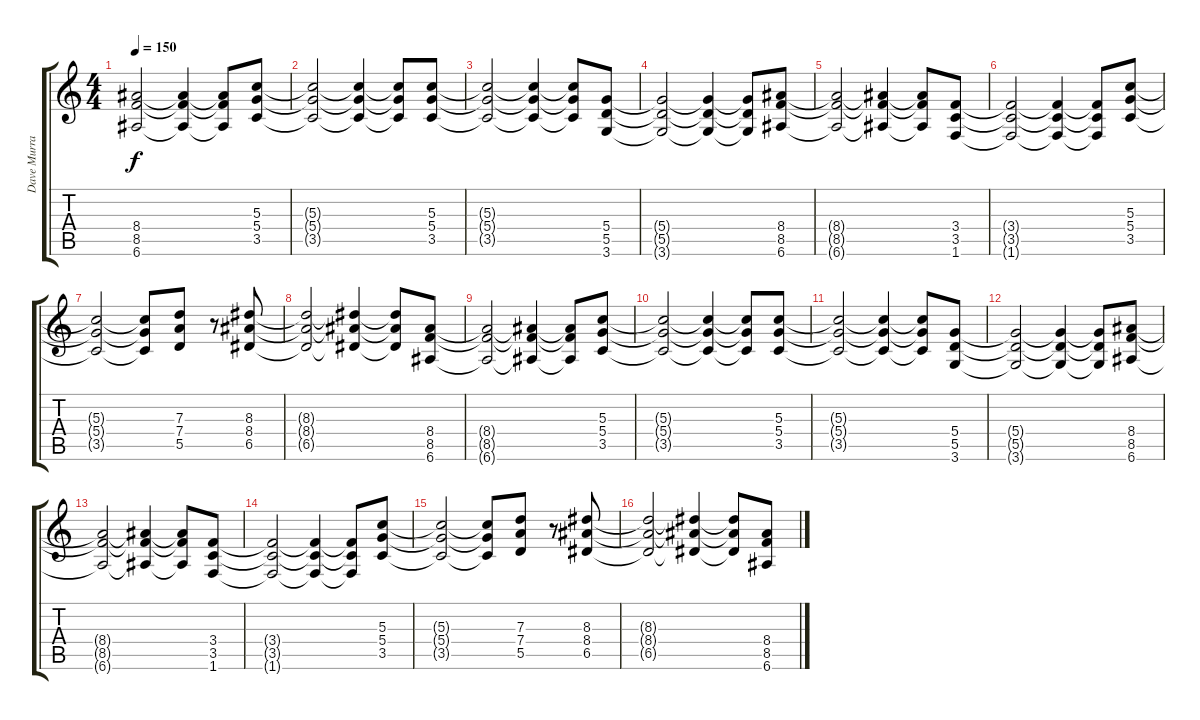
\track ("Dave Murray" "Dave Murra") {instrument distortionguitar}
\staff {score tabs}
\tuning (E4 B3 G3 D3 A2 E2) {hide}
\ts (4 4)
\tempo 150
\clef g2
\ks c
(8.4{t} 8.5{t} 6.6{t}).2{dy f} (8.4{t} 8.5{t} 6.6{t}).4 (8.4{t} 8.5{t} 6.6{t}).8 (5.3 5.4 3.5).8 |
(5.3{t} 5.4{t} 3.5{t}).2 (5.3{t} 5.4{t} 3.5{t}).4 (5.3{t} 5.4{t} 3.5{t}).8 (5.3 5.4 3.5).8 |
(5.3{t} 5.4{t} 3.5{t}).2 (5.3{t} 5.4{t} 3.5{t}).4 (5.3{t} 5.4{t} 3.5{t}).8 (5.4 5.5 3.6).8 |
(5.4{t} 5.5{t} 3.6{t}).2 (5.4{t} 5.5{t} 3.6{t}).4 (5.4{t} 5.5{t} 3.6{t}).8 (8.4 8.5 6.6).8 |
(8.4{t} 8.5{t} 6.6{t}).2 (8.4{t} 8.5{t} 6.6{t}).4 (8.4{t} 8.5{t} 6.6{t}).8 (3.4 3.5 1.6).8 |
(3.4{t} 3.5{t} 1.6{t}).2 (3.4{t} 3.5{t} 1.6{t}).4 (3.4{t} 3.5{t} 1.6{t}).8 (5.3 5.4 3.5).8 |
(5.3{t} 5.4{t} 3.5{t}).2 (5.3{t} 5.4{t} 3.5{t}).8 (7.3 7.4 5.5).8 r.8 (8.3 8.4 6.5).8 |
(8.3{t} 8.4{t} 6.5{t}).2 (8.3{t} 8.4{t} 6.5{t}).4 (8.3{t} 8.4{t} 6.5{t}).8 (8.4 8.5 6.6).8 |
(8.4{t} 8.5{t} 6.6{t}).2 (8.4{t} 8.5{t} 6.6{t}).4 (8.4{t} 8.5{t} 6.6{t}).8 (5.3 5.4 3.5).8 |
(5.3{t} 5.4{t} 3.5{t}).2 (5.3{t} 5.4{t} 3.5{t}).4 (5.3{t} 5.4{t} 3.5{t}).8 (5.3 5.4 3.5).8 |
(5.3{t} 5.4{t} 3.5{t}).2 (5.3{t} 5.4{t} 3.5{t}).4 (5.3{t} 5.4{t} 3.5{t}).8 (5.4 5.5 3.6).8 |
(5.4{t} 5.5{t} 3.6{t}).2 (5.4{t} 5.5{t} 3.6{t}).4 (5.4{t} 5.5{t} 3.6{t}).8 (8.4 8.5 6.6).8 |
(8.4{t} 8.5{t} 6.6{t}).2 (8.4{t} 8.5{t} 6.6{t}).4 (8.4{t} 8.5{t} 6.6{t}).8 (3.4 3.5 1.6).8 |
(3.4{t} 3.5{t} 1.6{t}).2 (3.4{t} 3.5{t} 1.6{t}).4 (3.4{t} 3.5{t} 1.6{t}).8 (5.3 5.4 3.5).8 |
(5.3{t} 5.4{t} 3.5{t}).2 (5.3{t} 5.4{t} 3.5{t}).8 (7.3 7.4 5.5).8 r.8 (8.3 8.4 6.5).8 |
(8.3{t} 8.4{t} 6.5{t}).2 (8.3{t} 8.4{t} 6.5{t}).4 (8.3{t} 8.4{t} 6.5{t}).8 (8.4 8.5 6.6).8
